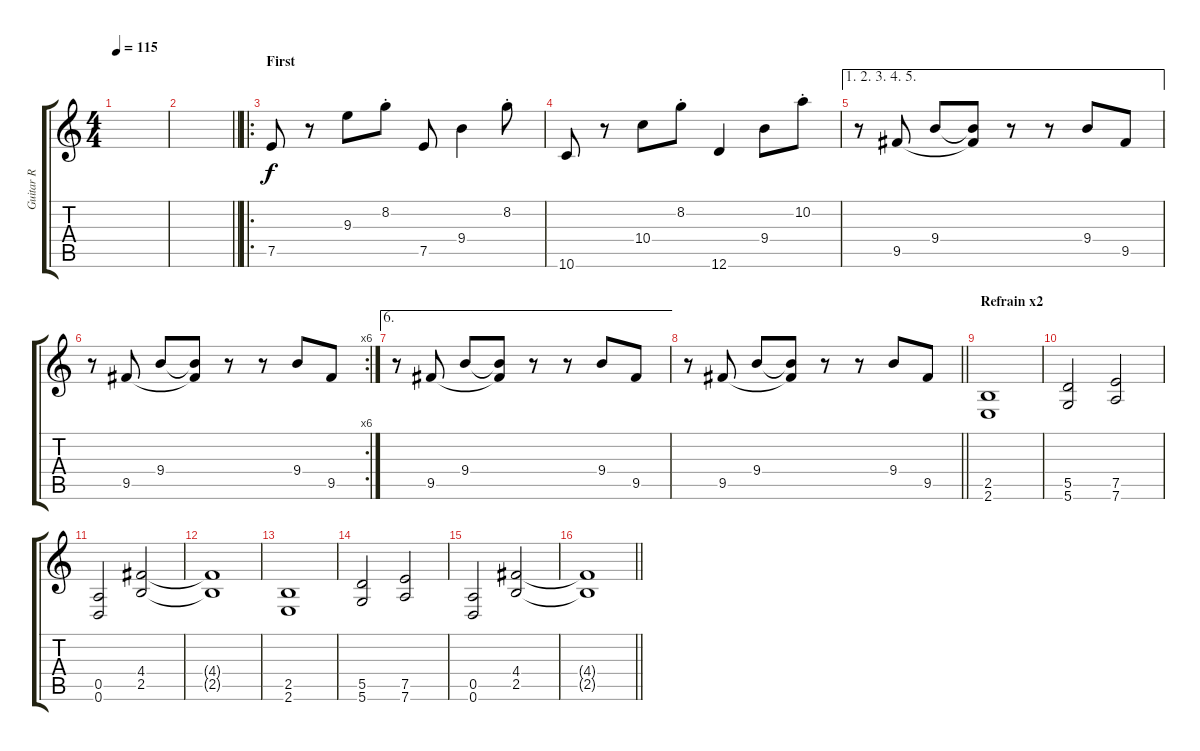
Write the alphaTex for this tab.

\track ("Guitar R" "Guitar R") {instrument electricguitarclean}
\staff {score tabs}
\tuning (E4 B3 G3 D3 A2 D2) {hide}
\ts (4 4)
\tempo 115
\clef g2
\ks c
|
\barLineRight lightlight
|
\ro
\section ("" "First")
7.5.8 r.8 9.3.8 8.2{st}.8 7.5.8 9.4.4 8.2{st}.8 |
10.6.8 r.8 10.4.8 8.2{st}.8 12.6.4 9.4.8 10.2{st}.8 |
\ae (1 2 3 4 5)
r.8 9.5.8 9.4.8 (9.4{t} 9.5{t}).8 r.8 r.8 9.4.8 9.5.8 |
\rc 6
r.8 9.5.8 9.4.8 (9.4{t} 9.5{t}).8 r.8 r.8 9.4.8 9.5.8 |
\ae 6
r.8 9.5.8 9.4.8 (9.4{t} 9.5{t}).8 r.8 r.8 9.4.8 9.5.8 |
\barLineRight lightlight
r.8 9.5.8 9.4.8 (9.4{t} 9.5{t}).8 r.8 r.8 9.4.8 9.5.8 |
\section ("" "Refrain x2")
(2.5 2.6).1{volume 13 instrument distortionguitar} |
(5.5 5.6).2 (7.5 7.6).2 |
(0.5 0.6).2 (4.4 2.5).2 |
(4.4{t} 2.5{t}).1 |
(2.5 2.6).1{volume 13 instrument distortionguitar} |
(5.5 5.6).2 (7.5 7.6).2 |
(0.5 0.6).2 (4.4 2.5).2 |
\barLineRight lightlight
(4.4{t} 2.5{t}).1
